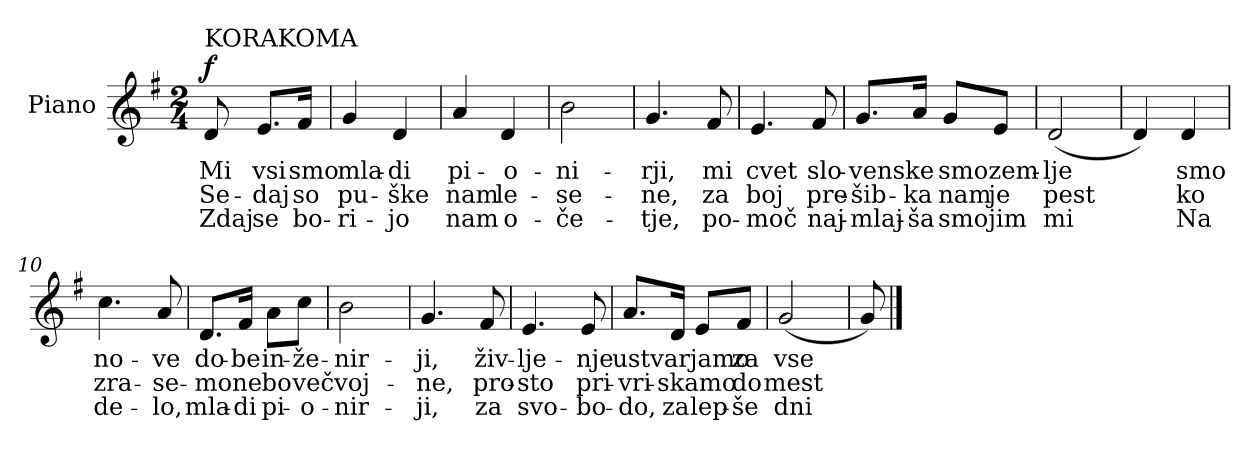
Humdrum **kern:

**kern	**text	**text	**text	**text	**dynam
*part1	*part1	*part1	*part1	*part1	*part1
*staff1	*staff1	*staff1	*staff1	*staff1	*staff1
*I"Piano	*	*	*	*	*
*I'Pno.	*	*	*	*	*
*clefG2	*	*	*	*	*
*k[f#]	*	*	*	*	*
*M2/4	*	*	*	*	*
=1	=1	=1	=1	=1	=1
!LO:TX:t=KORAKOMA	!	!	!	!	!
!	!LO:LY:b	!LO:LY:b	!LO:LY:b	!	!LO:DY:a
8d/	Mi	Se-	Zdaj	.	f
!	!LO:LY:b	!LO:LY:b	!LO:LY:b	!	!
8.e/L	vsi	-daj	se	.	.
!	!LO:LY:b	!LO:LY:b	!LO:LY:b	!	!
16f#/Jk	smo	so	bo-	.	.
=2	=2	=2	=2	=2	=2
!	!LO:LY:b	!LO:LY:b	!LO:LY:b	!	!
4g/	mla-	pu-	-ri-	.	.
!	!LO:LY:b	!LO:LY:b	!LO:LY:b	!	!
4d/	-di	-ške	-jo	.	.
=3	=3	=3	=3	=3	=3
!	!LO:LY:b	!LO:LY:b	!LO:LY:b	!	!
4a/	pi-	nam	nam	.	.
!	!LO:LY:b	!LO:LY:b	!LO:LY:b	!	!
4d/	-o-	le-	o-	.	.
=4	=4	=4	=4	=4	=4
!	!LO:LY:b	!LO:LY:b	!LO:LY:b	!	!
2b\	-ni-	-se-	-če-	.	.
=5	=5	=5	=5	=5	=5
!	!LO:LY:b	!LO:LY:b	!LO:LY:b	!	!
4.g/	-rji,	-ne,	-tje,	.	.
!	!LO:LY:b	!LO:LY:b	!LO:LY:b	!	!
8f#/	mi	za	po-	.	.
=6	=6	=6	=6	=6	=6
!	!LO:LY:b	!LO:LY:b	!LO:LY:b	!	!
4.e/	cvet	boj	-moč	.	.
!	!LO:LY:b	!LO:LY:b	!LO:LY:b	!	!
8f#/	slo-	pre-	naj-	.	.
=7	=7	=7	=7	=7	=7
!	!LO:LY:b	!LO:LY:b	!LO:LY:b	!	!
8.g/L	-venske	-šib-	-mlaj-	.	.
!	!	!LO:LY:b	!LO:LY:b	!	!
16a/Jk	.	-ka	-ša	.	.
!	!LO:LY:b	!LO:LY:b	!LO:LY:b	!	!
8g/L	smo	nam	smo	.	.
!	!LO:LY:b	!LO:LY:b	!LO:LY:b	!	!
8e/J	zem-	je	jim	.	.
=8	=8	=8	=8	=8	=8
!	!LO:LY:b	!LO:LY:b	!LO:LY:b	!	!
(<2d/	-lje	pest	mi	.	.
!!LO:LB:g=z
=9	=9	=9	=9	=9	=9
4d/)	.	.	.	.	.
!	!LO:LY:b	!LO:LY:b	!LO:LY:b	!LO:LY:b	!
4d/	smo	ko	Na	.	.
=10	=10	=10	=10	=10	=10
!	!LO:LY:b	!LO:LY:b	!LO:LY:b	!	!
4.cc\	no-	zra-	de-	.	.
!	!LO:LY:b	!LO:LY:b	!LO:LY:b	!	!
8a/	-ve	-se-	-lo,	.	.
=11	=11	=11	=11	=11	=11
!	!LO:LY:b	!LO:LY:b	!LO:LY:b	!	!
8.d/L	do-	-mo	mla-	.	.
!	!LO:LY:b	!LO:LY:b	!LO:LY:b	!	!
16f#/Jk	-be	ne	-di	.	.
!	!LO:LY:b	!LO:LY:b	!LO:LY:b	!	!
8a\L	in-	bo	pi-	.	.
!	!LO:LY:b	!LO:LY:b	!LO:LY:b	!	!
8cc\J	-že-	več	-o-	.	.
=12	=12	=12	=12	=12	=12
!	!LO:LY:b	!LO:LY:b	!LO:LY:b	!	!
2b\	-nir-	voj-	-nir-	.	.
=13	=13	=13	=13	=13	=13
!	!LO:LY:b	!LO:LY:b	!LO:LY:b	!	!
4.g/	-ji,	-ne,	-ji,	.	.
!	!LO:LY:b	!LO:LY:b	!LO:LY:b	!	!
8f#/	živ-	pro-	za	.	.
=14	=14	=14	=14	=14	=14
!	!LO:LY:b	!LO:LY:b	!LO:LY:b	!	!
4.e/	-lje-	-sto	svo-	.	.
!	!LO:LY:b	!LO:LY:b	!LO:LY:b	!	!
8e/	-nje	pri-	-bo-	.	.
=15	=15	=15	=15	=15	=15
!	!LO:LY:b	!LO:LY:b	!LO:LY:b	!	!
8.a/L	ustvarjamo	-vri-	-do,	.	.
!	!	!LO:LY:b	!LO:LY:b	!	!
16d/Jk	.	-skamo	za	.	.
!	!	!	!LO:LY:b	!	!
8e/L	.	.	lep-	.	.
!	!LO:LY:b	!LO:LY:b	!LO:LY:b	!	!
8f#/J	za	do	-še	.	.
!!LO:LB:g=z
=16	=16	=16	=16	=16	=16
!	!LO:LY:b	!LO:LY:b	!LO:LY:b	!	!
(<2g/	vse	mest	dni	.	.
=17	=17	=17	=17	=17	=17
8g/)	.	.	.	.	.
==	==	==	==	==	==
*-	*-	*-	*-	*-	*-
